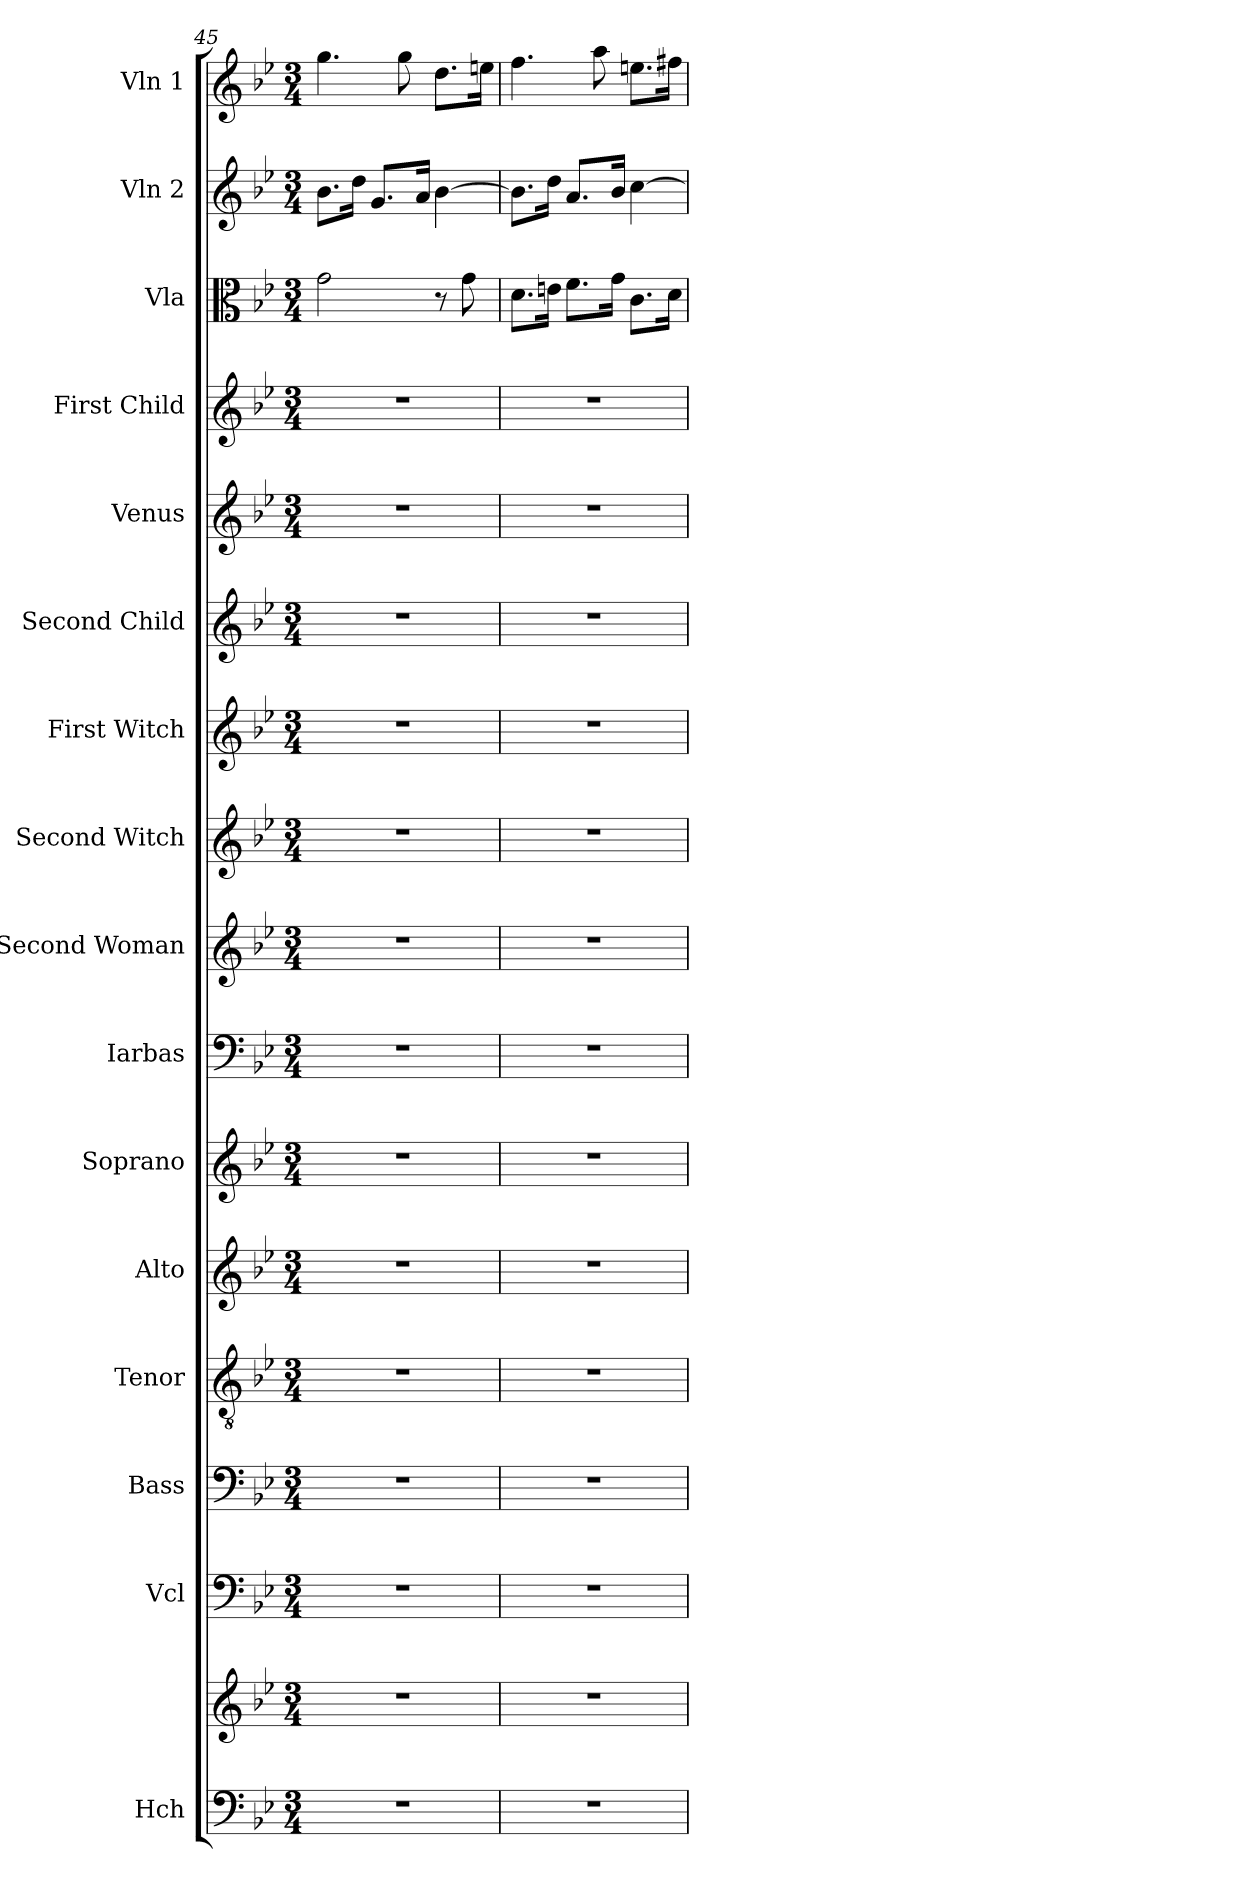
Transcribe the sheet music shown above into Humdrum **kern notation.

**kern	**kern	**kern	**kern	**kern	**kern	**kern	**kern	**kern	**kern	**kern	**kern	**kern	**kern	**kern	**kern	**kern
*part16	*part16	*part15	*part14	*part13	*part12	*part11	*part10	*part9	*part8	*part7	*part6	*part5	*part4	*part3	*part2	*part1
*staff17	*staff16	*staff15	*staff14	*staff13	*staff12	*staff11	*staff10	*staff9	*staff8	*staff7	*staff6	*staff5	*staff4	*staff3	*staff2	*staff1
*I"Hch	*	*I"Vcl	*I"Bass	*I"Tenor	*I"Alto	*I"Soprano	*I"Iarbas	*I"Second Woman	*I"Second Witch	*I"First Witch	*I"Second Child	*I"Venus	*I"First Child	*I"Vla	*I"Vln 2	*I"Vln 1
*I'Hch.	*	*I'Vc.	*I'B.	*I'T.	*I'A.	*I'S.	*I'I.	*I'2W	*I'W2.	*I'W1	*I'C2.	*I'V.	*I'C1	*I'Vla.	*I'Vln.	*I'Vln.
*clefF4	*clefG2	*clefF4	*clefF4	*clefGv2	*clefG2	*clefG2	*clefF4	*clefG2	*clefG2	*clefG2	*clefG2	*clefG2	*clefG2	*clefC3	*clefG2	*clefG2
*k[b-e-]	*k[b-e-]	*k[b-e-]	*k[b-e-]	*k[b-e-]	*k[b-e-]	*k[b-e-]	*k[b-e-]	*k[b-e-]	*k[b-e-]	*k[b-e-]	*k[b-e-]	*k[b-e-]	*k[b-e-]	*k[b-e-]	*k[b-e-]	*k[b-e-]
*M3/4	*M3/4	*M3/4	*M3/4	*M3/4	*M3/4	*M3/4	*M3/4	*M3/4	*M3/4	*M3/4	*M3/4	*M3/4	*M3/4	*M3/4	*M3/4	*M3/4
=45	=45	=45	=45	=45	=45	=45	=45	=45	=45	=45	=45	=45	=45	=45	=45	=45
2.r	2.r	2.r	2.r	2.r	2.r	2.r	2.r	2.r	2.r	2.r	2.r	2.r	2.r	2g\	8.b-\L	4.gg\
.	.	.	.	.	.	.	.	.	.	.	.	.	.	.	16dd\Jk	.
.	.	.	.	.	.	.	.	.	.	.	.	.	.	.	8.g/L	.
.	.	.	.	.	.	.	.	.	.	.	.	.	.	.	.	8gg\
.	.	.	.	.	.	.	.	.	.	.	.	.	.	.	16a/Jk	.
.	.	.	.	.	.	.	.	.	.	.	.	.	.	8r	[4b-\	8.dd\L
.	.	.	.	.	.	.	.	.	.	.	.	.	.	8g\	.	.
.	.	.	.	.	.	.	.	.	.	.	.	.	.	.	.	16een\Jk
!!LO:PB:g=z
=46	=46	=46	=46	=46	=46	=46	=46	=46	=46	=46	=46	=46	=46	=46	=46	=46
2.r	2.r	2.r	2.r	2.r	2.r	2.r	2.r	2.r	2.r	2.r	2.r	2.r	2.r	8.d\L	8.b-\L]	4.ff\
.	.	.	.	.	.	.	.	.	.	.	.	.	.	16en\Jk	16dd\Jk	.
.	.	.	.	.	.	.	.	.	.	.	.	.	.	8.f\L	8.a/L	.
.	.	.	.	.	.	.	.	.	.	.	.	.	.	.	.	8aa\
.	.	.	.	.	.	.	.	.	.	.	.	.	.	16g\Jk	16b-/Jk	.
.	.	.	.	.	.	.	.	.	.	.	.	.	.	8.c\L	[4cc\	8.een\L
.	.	.	.	.	.	.	.	.	.	.	.	.	.	16d\Jk	.	16ff#X\Jk
=	=	=	=	=	=	=	=	=	=	=	=	=	=	=	=	=
*-	*-	*-	*-	*-	*-	*-	*-	*-	*-	*-	*-	*-	*-	*-	*-	*-
